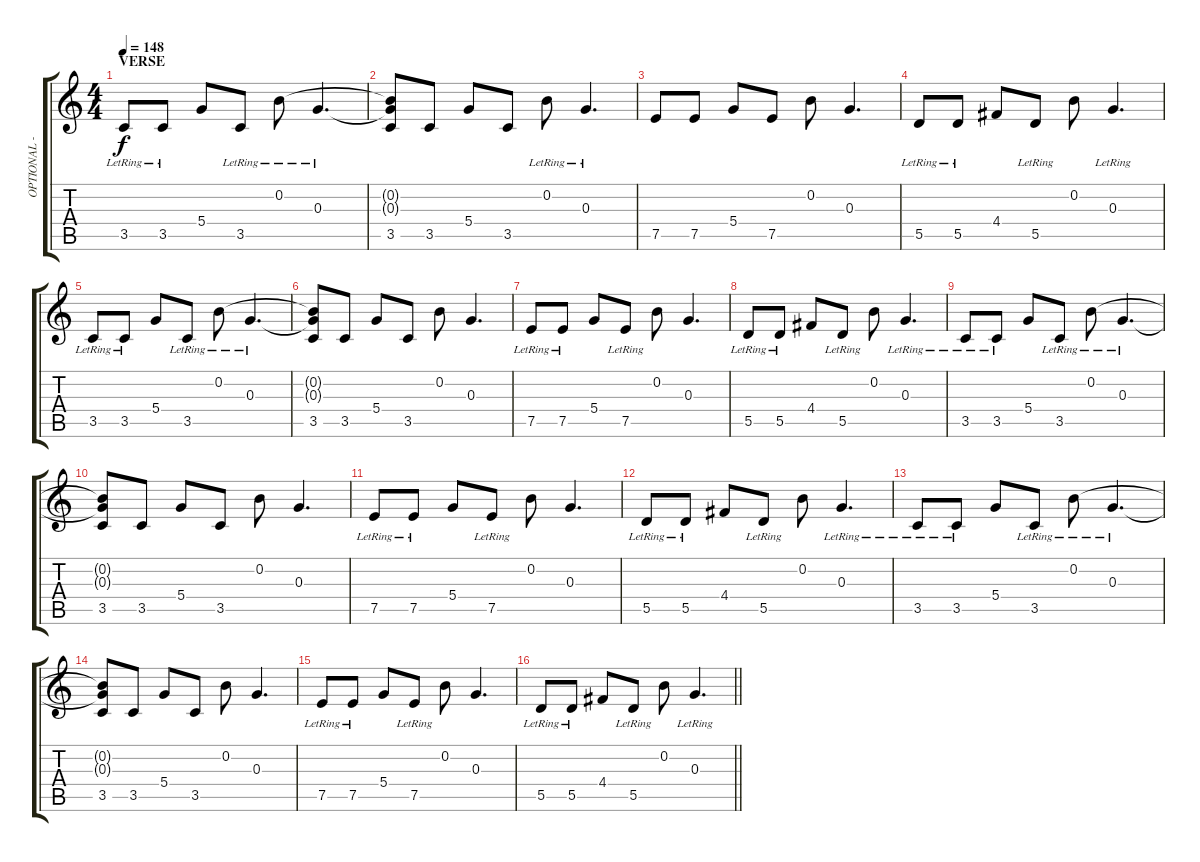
\track ("OPTIONAL - Rythym Guitar 2" "OPTIONAL -") {instrument acousticguitarnylon}
\staff {score tabs}
\tuning (E4 B3 G3 D3 A2 E2) {hide}
\ts (4 4)
\section ("" "VERSE")
\tempo 148
\clef g2
\ks c
3.5{lr}.8{dy f} 3.5{lr}.8 5.4.8 3.5{lr}.8 0.2{lr}.8 0.3{lr}.4{d} |
(0.2{t} 0.3{t} 3.5).8 3.5.8 5.4.8 3.5.8 0.2{lr}.8 0.3{lr}.4{d} |
7.5.8 7.5.8 5.4.8 7.5.8 0.2.8 0.3.4{d} |
5.5{lr}.8 5.5{lr}.8 4.4.8 5.5{lr}.8 0.2.8 0.3{lr}.4{d} |
3.5{lr}.8 3.5{lr}.8 5.4.8 3.5{lr}.8 0.2{lr}.8 0.3{lr}.4{d} |
(0.2{t} 0.3{t} 3.5).8 3.5.8 5.4.8 3.5.8 0.2.8 0.3.4{d} |
7.5{lr}.8 7.5{lr}.8 5.4.8 7.5{lr}.8 0.2.8 0.3.4{d} |
5.5{lr}.8 5.5{lr}.8 4.4.8 5.5{lr}.8 0.2.8 0.3{lr}.4{d} |
3.5{lr}.8 3.5{lr}.8 5.4.8 3.5{lr}.8 0.2{lr}.8 0.3{lr}.4{d} |
(0.2{t} 0.3{t} 3.5).8 3.5.8 5.4.8 3.5.8 0.2.8 0.3.4{d} |
7.5{lr}.8 7.5{lr}.8 5.4.8 7.5{lr}.8 0.2.8 0.3.4{d} |
5.5{lr}.8 5.5{lr}.8 4.4.8 5.5{lr}.8 0.2.8 0.3{lr}.4{d} |
3.5{lr}.8 3.5{lr}.8 5.4.8 3.5{lr}.8 0.2{lr}.8 0.3{lr}.4{d} |
(0.2{t} 0.3{t} 3.5).8 3.5.8 5.4.8 3.5.8 0.2.8 0.3.4{d} |
7.5{lr}.8 7.5{lr}.8 5.4.8 7.5{lr}.8 0.2.8 0.3.4{d} |
\barLineRight lightlight
5.5{lr}.8 5.5{lr}.8 4.4.8 5.5{lr}.8 0.2.8 0.3{lr}.4{d}
